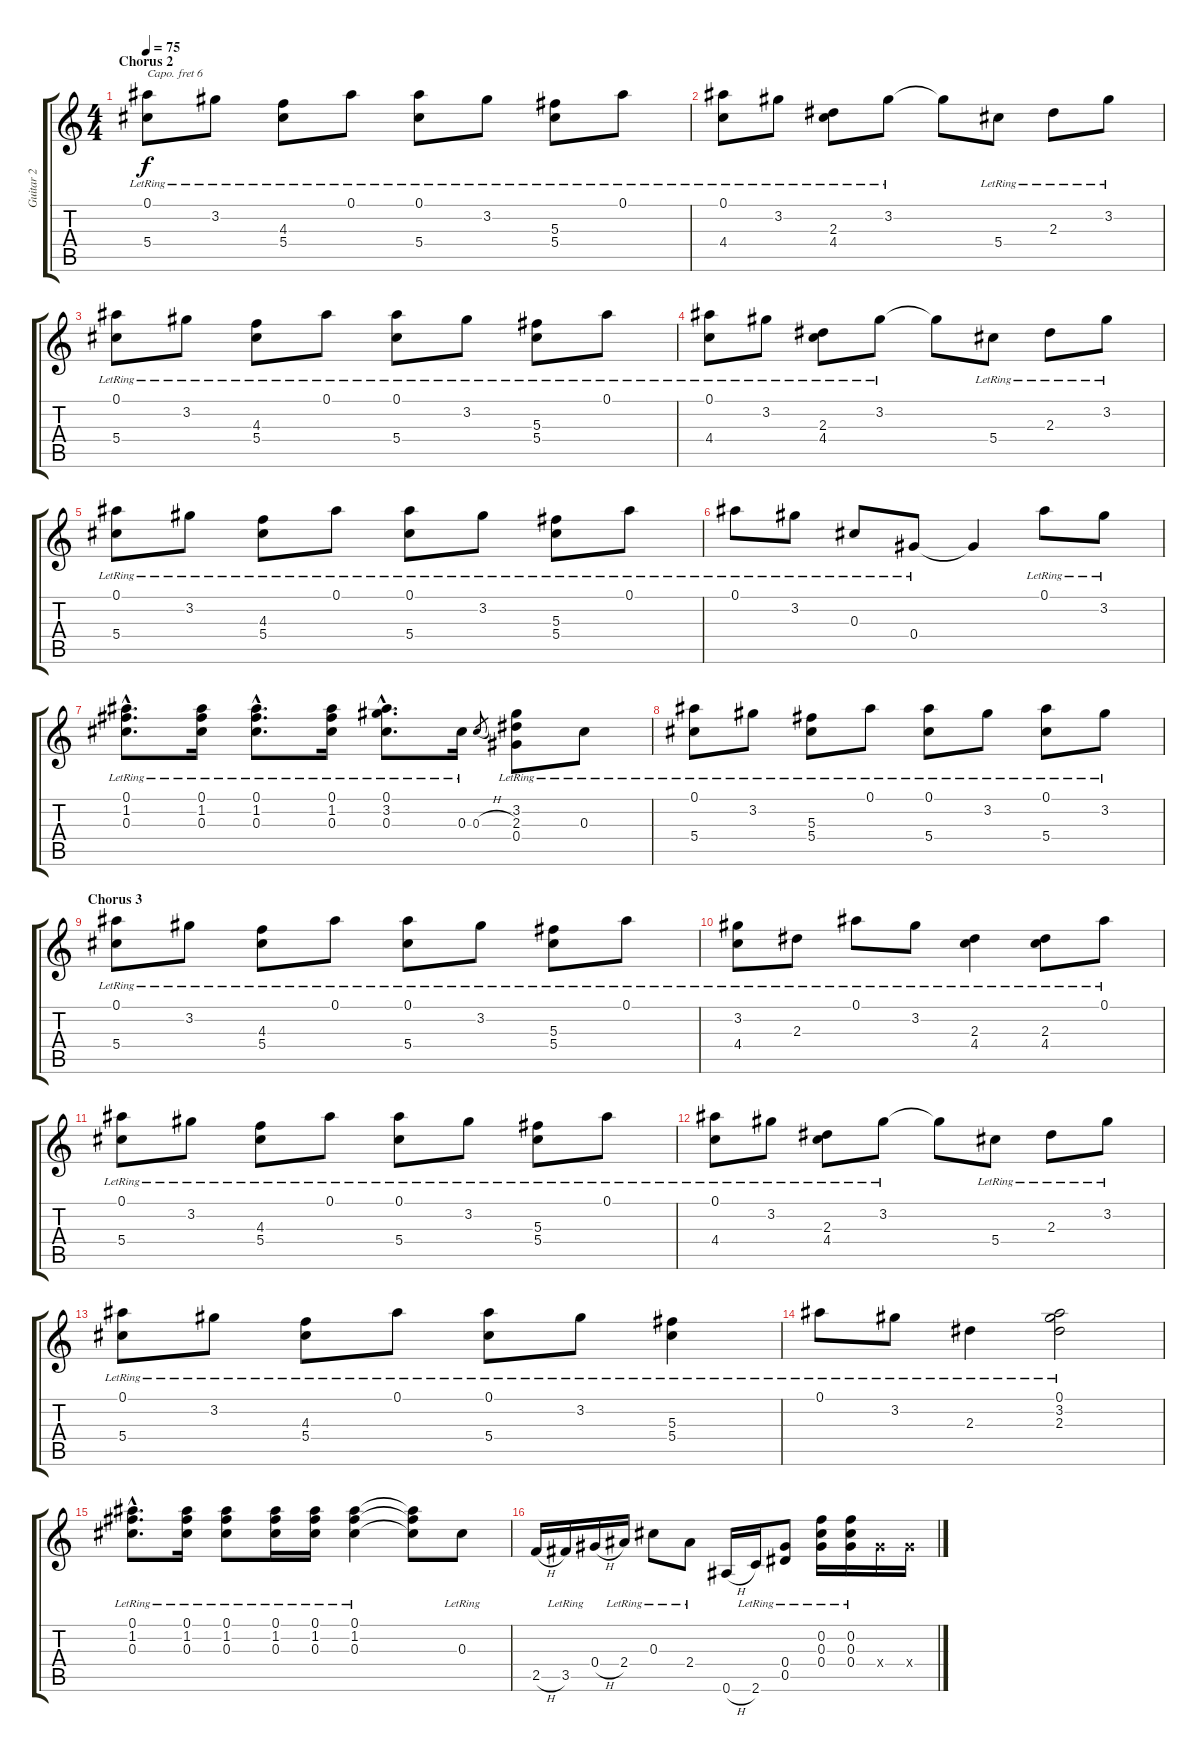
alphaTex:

\track ("Guitar 2" "Guitar 2") {instrument acousticguitarsteel}
\staff {score tabs}
\capo 6
\tuning (E4 B3 G3 D3 A2 E2) {hide}
\ts (4 4)
\section ("" "Chorus 2")
\tempo 75
\clef g2
\ks c
(0.1{lr} 5.4{lr}).8{dy f} 3.2{lr}.8 (4.3{lr} 5.4{lr}).8 0.1{lr}.8 (0.1{lr} 5.4{lr}).8 3.2{lr}.8 (5.3{lr} 5.4{lr}).8 0.1{lr}.8 |
(0.1{lr} 4.4{lr}).8 3.2{lr}.8 (2.3{lr} 4.4{lr}).8 3.2{lr}.8 3.2{t}.8 5.4{lr}.8 2.3{lr}.8 3.2{lr}.8 |
(0.1{lr} 5.4{lr}).8 3.2{lr}.8 (4.3{lr} 5.4{lr}).8 0.1{lr}.8 (0.1{lr} 5.4{lr}).8 3.2{lr}.8 (5.3{lr} 5.4{lr}).8 0.1{lr}.8 |
(0.1{lr} 4.4{lr}).8 3.2{lr}.8 (2.3{lr} 4.4{lr}).8 3.2{lr}.8 3.2{t}.8 5.4{lr}.8 2.3{lr}.8 3.2{lr}.8 |
(0.1{lr} 5.4{lr}).8 3.2{lr}.8 (4.3{lr} 5.4{lr}).8 0.1{lr}.8 (0.1{lr} 5.4{lr}).8 3.2{lr}.8 (5.3{lr} 5.4{lr}).8 0.1{lr}.8 |
0.1{lr}.8 3.2{lr}.8 0.3{lr}.8 0.4{lr}.8 0.4{t}.4 0.1{lr}.8 3.2{lr}.8 |
(0.1{hac lr} 1.2{hac lr} 0.3{hac lr}).8{d} (0.1{lr} 1.2{lr} 0.3{lr}).16 (0.1{hac lr} 1.2{hac lr} 0.3{hac lr}).8{d} (0.1{lr} 1.2{lr} 0.3{lr}).16 (0.1{hac lr} 3.2{hac lr} 0.3{hac lr}).8{d} 0.3{lr}.16 0.3{h}.8{gr} (3.2{lr} 2.3{lr} 0.4{lr}).8 0.3{lr}.8 |
(0.1{lr} 5.4{lr}).8 3.2{lr}.8 (5.3{lr} 5.4{lr}).8 0.1{lr}.8 (0.1{lr} 5.4{lr}).8 3.2{lr}.8 (0.1{lr} 5.4{lr}).8 3.2{lr}.8 |
\section ("" "Chorus 3")
(0.1{lr} 5.4{lr}).8 3.2{lr}.8 (4.3{lr} 5.4{lr}).8 0.1{lr}.8 (0.1{lr} 5.4{lr}).8 3.2{lr}.8 (5.3{lr} 5.4{lr}).8 0.1{lr}.8 |
(3.2{lr} 4.4{lr}).8 2.3{lr}.8 0.1{lr}.8 3.2{lr}.8 (2.3{lr} 4.4{lr}).4 (2.3{lr} 4.4{lr}).8 0.1{lr}.8 |
(0.1{lr} 5.4{lr}).8 3.2{lr}.8 (4.3{lr} 5.4{lr}).8 0.1{lr}.8 (0.1{lr} 5.4{lr}).8 3.2{lr}.8 (5.3{lr} 5.4{lr}).8 0.1{lr}.8 |
(0.1{lr} 4.4{lr}).8 3.2{lr}.8 (2.3{lr} 4.4{lr}).8 3.2{lr}.8 3.2{t}.8 5.4{lr}.8 2.3{lr}.8 3.2{lr}.8 |
(0.1{lr} 5.4{lr}).8 3.2{lr}.8 (4.3{lr} 5.4{lr}).8 0.1{lr}.8 (0.1{lr} 5.4{lr}).8 3.2{lr}.8 (5.3{lr} 5.4{lr}).4 |
0.1{lr}.8 3.2{lr}.8 2.3{lr}.4 (0.1{lr} 3.2{lr} 2.3{lr}).2 |
(0.1{hac lr} 1.2{hac lr} 0.3{hac lr}).8{d} (0.1{lr} 1.2{lr} 0.3{lr}).16 (0.1{lr} 1.2{lr} 0.3{lr}).8 (0.1{lr} 1.2{lr} 0.3{lr}).16 (0.1{lr} 1.2{lr} 0.3{lr}).16 (0.1{lr} 1.2{lr} 0.3{lr}).4 (0.1{t} 1.2{t} 0.3{t}).8 0.3{lr}.8 |
2.5{h}.16 3.5{lr}.16 0.4{h}.16 2.4{lr}.16 0.3{lr}.8 2.4{lr}.8 0.6{h}.16 2.6{lr}.16 (0.4{lr} 0.5{lr}).8 (0.2{lr} 0.3{lr} 0.4{lr}).16 (0.2{lr} 0.3{lr} 0.4{lr}).16 0.4{x}.16 0.4{x}.16
